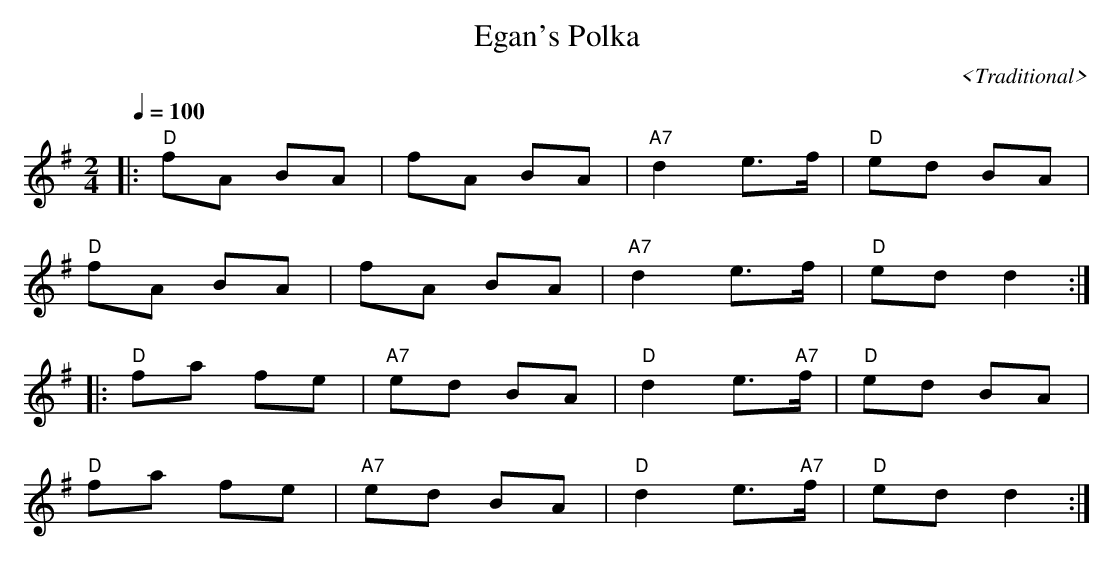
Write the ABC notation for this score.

X:1
T:Egan's Polka
C:<Traditional>
M:2/4
Q:1/4=100
L:1/16
K:G
|:"D"f2A2 B2A2|f2A2 B2A2|"A7"d4e3f|"D"e2d2 B2A2|
"D"f2A2 B2A2|f2A2 B2A2|"A7"d4e3f|"D"e2d2 d4:|
|:"D"f2a2 f2e2|"A7"e2d2 B2A2|"D"d4e3"A7"f|"D"e2d2 B2A2|
"D"f2a2 f2e2|"A7"e2d2 B2A2|"D"d4e3"A7"f|"D"e2d2 d4:|
